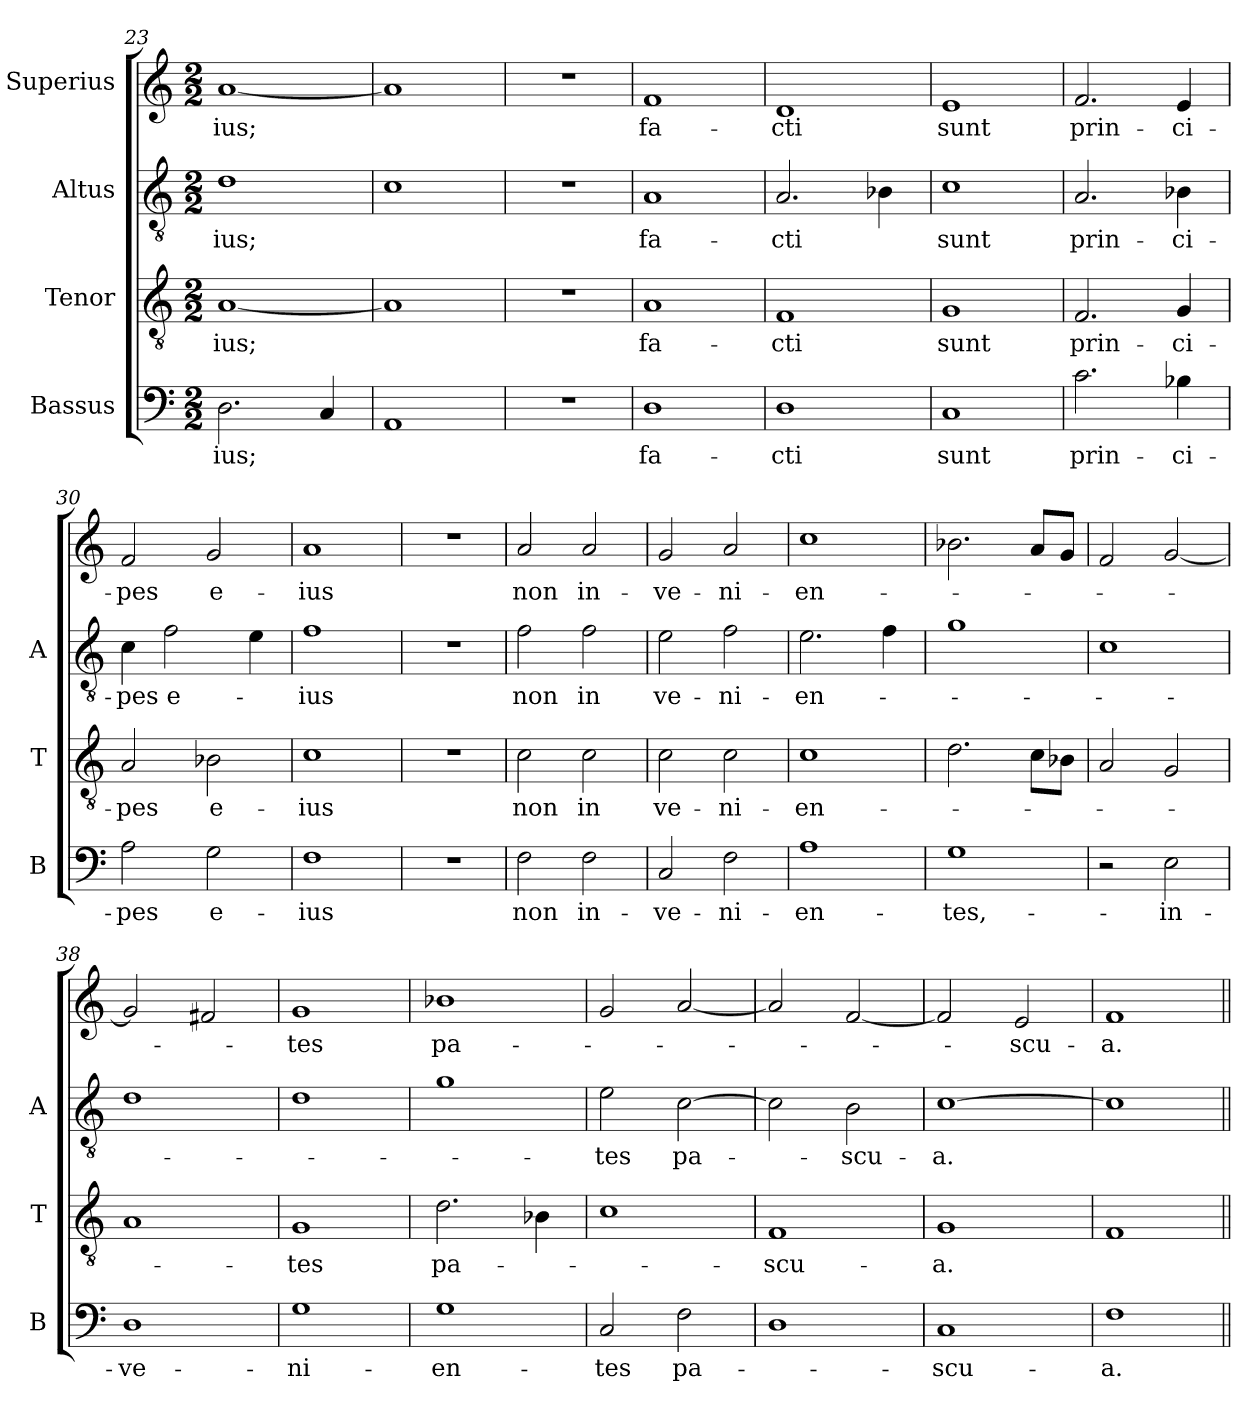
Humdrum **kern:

**kern	**text	**kern	**text	**kern	**text	**kern	**text
*part4	*part4	*part3	*part3	*part2	*part2	*part1	*part1
*staff4	*staff4	*staff3	*staff3	*staff2	*staff2	*staff1	*staff1
*I"Bassus	*	*I"Tenor	*	*I"Altus	*	*I"Superius	*
*I'B	*	*I'T	*	*I'A	*	*	*
*clefF4	*	*clefGv2	*	*clefGv2	*	*clefG2	*
*k[]	*	*k[]	*	*k[]	*	*k[]	*
*M2/2	*	*M2/2	*	*M2/2	*	*M2/2	*
=23	=23	=23	=23	=23	=23	=23	=23
2.D	-ius;	[1A	-ius;	1d	-ius;	[1a	-ius;
4C	.	.	.	.	.	.	.
=24	=24	=24	=24	=24	=24	=24	=24
1AA	.	1A]	.	1c	.	1a]	.
=25	=25	=25	=25	=25	=25	=25	=25
1r	.	1r	.	1r	.	1r	.
=26	=26	=26	=26	=26	=26	=26	=26
1D	fa-	1A	fa-	1A	fa-	1f	fa-
=27	=27	=27	=27	=27	=27	=27	=27
1D	-cti	1F	-cti	2.A	-cti	1d	-cti
.	.	.	.	4B-X	.	.	.
=28	=28	=28	=28	=28	=28	=28	=28
1C	sunt	1G	sunt	1c	sunt	1e	sunt
=29	=29	=29	=29	=29	=29	=29	=29
2.c	prin-	2.F	prin-	2.A	prin-	2.f	prin-
4B-X	-ci-	4G	-ci-	4B-X	-ci-	4e	-ci-
=30	=30	=30	=30	=30	=30	=30	=30
2A	-pes	2A	-pes	4c	-pes	2f	-pes
.	.	.	.	2f	e-	.	.
2G	e-	2B-X	e-	.	.	2g	e-
.	.	.	.	4e	.	.	.
=31	=31	=31	=31	=31	=31	=31	=31
1F	-ius	1c	-ius	1f	-ius	1a	-ius
=32	=32	=32	=32	=32	=32	=32	=32
1r	.	1r	.	1r	.	1r	.
=33	=33	=33	=33	=33	=33	=33	=33
2F	non	2c	non	2f	non	2a	non
2F	in-	2c	in	2f	in	2a	in-
=34	=34	=34	=34	=34	=34	=34	=34
2C	-ve-	2c	ve-	2e	ve-	2g	-ve-
2F	-ni-	2c	-ni-	2f	-ni-	2a	-ni-
=35	=35	=35	=35	=35	=35	=35	=35
1A	-en-	1c	-en-	2.e	-en-	1cc	-en-
.	.	.	.	4f	.	.	.
=36	=36	=36	=36	=36	=36	=36	=36
1G	-tes,-	2.d	.	1g	.	2.b-X	.
.	.	8cL	.	.	.	8aL	.
.	.	8B-XJ	.	.	.	8gJ	.
=37	=37	=37	=37	=37	=37	=37	=37
2r	.	2A	.	1c	.	2f	.
!	!LO:LY:i	!	!	!	!	!	!
2E	-in-	2G	.	.	.	[2g	.
=38	=38	=38	=38	=38	=38	=38	=38
!	!LO:LY:i	!	!	!	!	!	!
1D	-ve-	1A	.	1d	.	2g]	.
.	.	.	.	.	.	2f#X	.
=39	=39	=39	=39	=39	=39	=39	=39
!	!LO:LY:i	!	!	!	!	!	!
1G	-ni-	1G	-tes	1d	.	1g	-tes
=40	=40	=40	=40	=40	=40	=40	=40
!	!LO:LY:i	!	!	!	!	!	!
1G	-en-	2.d	pa-	1g	.	1b-X	pa-
.	.	4B-X	.	.	.	.	.
=41	=41	=41	=41	=41	=41	=41	=41
!	!LO:LY:i	!	!	!	!	!	!
2C	-tes	1c	.	2e	-tes	2g	.
2F	pa-	.	.	[2c	pa-	[2a	.
=42	=42	=42	=42	=42	=42	=42	=42
1D	.	1F	-scu-	2c]	.	2a]	.
.	.	.	.	2B	-scu-	[2f	.
=43	=43	=43	=43	=43	=43	=43	=43
1C	-scu-	1G	-a.	[1c	-a.	2f]	.
.	.	.	.	.	.	2e	-scu-
=44	=44	=44	=44	=44	=44	=44	=44
1F	-a.	1F	.	1c]	.	1f	-a.
=||	=||	=||	=||	=||	=||	=||	=||
*-	*-	*-	*-	*-	*-	*-	*-
